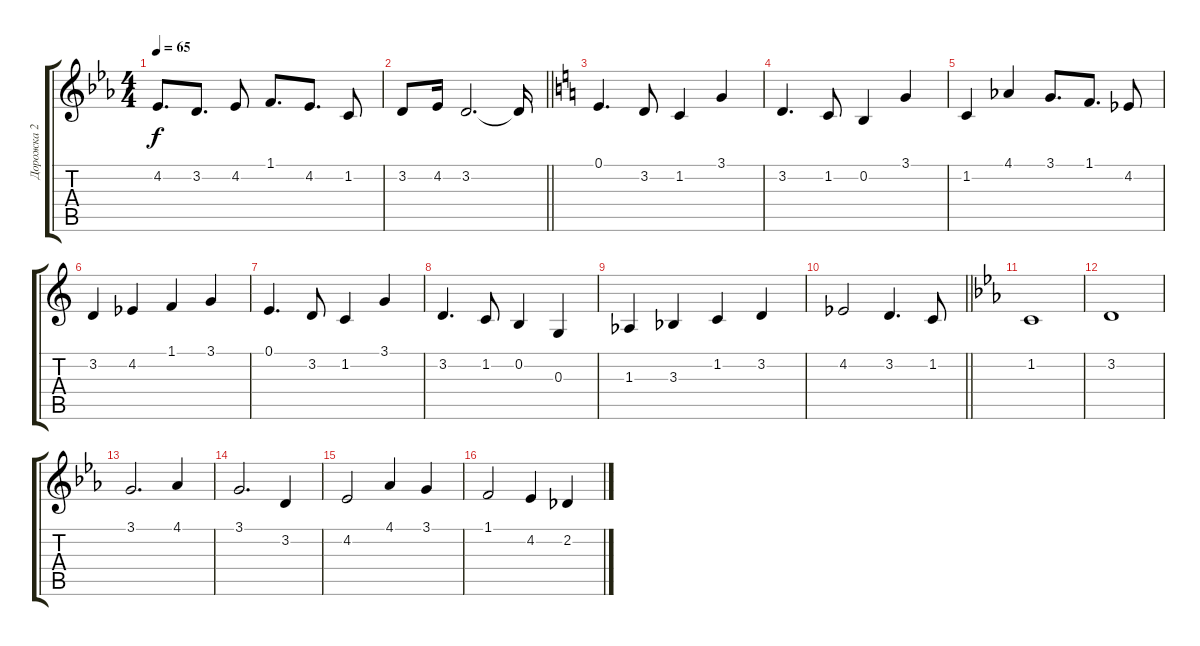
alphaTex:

\track ("Дорожка 2" "Дорожка 2") {instrument viola}
\staff {score tabs}
\tuning (E4 B3 G3 D3 A2 E2) {hide}
\ts (4 4)
\tempo 65
\clef g2
\ks cminor
4.2.8{d dy f} 3.2.8{d} 4.2.8 1.1.8{d} 4.2.8{d} 1.2.8 |
\barLineRight lightlight
3.2.8 4.2.16 3.2.2{d} 3.2{t}.16 |
\ks aminor
0.1.4{d} 3.2.8 1.2.4 3.1.4 |
3.2.4{d} 1.2.8 0.2.4 3.1.4 |
1.2.4 4.1{acc b}.4 3.1.8{d} 1.1.8{d} 4.2{acc b}.8 |
3.2.4 4.2{acc b}.4 1.1.4 3.1.4 |
0.1.4{d} 3.2.8 1.2.4 3.1.4 |
3.2.4{d} 1.2.8 0.2.4 0.3.4 |
1.3{acc b}.4 3.3{acc b}.4 1.2.4 3.2.4 |
\barLineRight lightlight
4.2{acc b}.2 3.2.4{d} 1.2.8 |
\ks cminor
1.2.1 |
3.2.1 |
3.1.2{d} 4.1.4 |
3.1.2{d} 3.2.4 |
4.2.2 4.1.4 3.1.4 |
1.1.2 4.2.4 2.2.4
